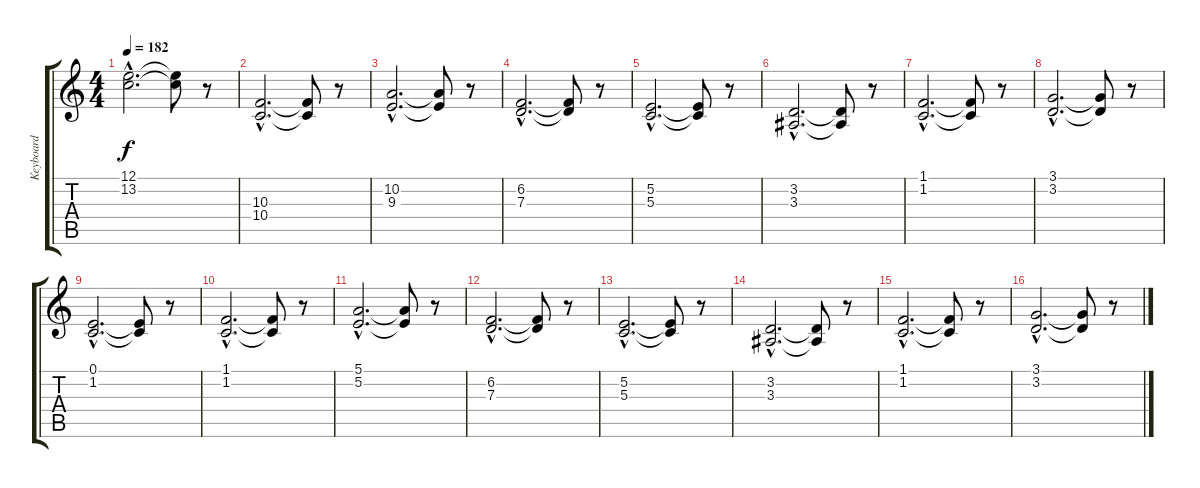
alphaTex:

\track ("Keyboard" "Keyboard") {instrument lead2sawtooth}
\staff {score tabs}
\tuning (E4 B3 G3 D3 A2 E2) {hide}
\ts (4 4)
\tempo 182
\clef g2
\ks c
(12.1{hac} 13.2{hac}).2{d dy f} (12.1{t} 13.2{t}).8 r.8 |
(10.3{hac} 10.4{hac}).2{d} (10.3{t} 10.4{t}).8 r.8 |
(10.2{hac} 9.3{hac}).2{d} (10.2{t} 9.3{t}).8 r.8 |
(6.2{hac} 7.3{hac}).2{d} (6.2{t} 7.3{t}).8 r.8 |
(5.2{hac} 5.3{hac}).2{d} (5.2{t} 5.3{t}).8 r.8 |
(3.2{hac} 3.3{hac}).2{d} (3.2{t} 3.3{t}).8 r.8 |
(1.1{hac} 1.2{hac}).2{d} (1.1{t} 1.2{t}).8 r.8 |
(3.1{hac} 3.2{hac}).2{d} (3.1{t} 3.2{t}).8 r.8 |
(0.1{hac} 1.2{hac}).2{d} (0.1{t} 1.2{t}).8 r.8 |
(1.1{hac} 1.2{hac}).2{d} (1.1{t} 1.2{t}).8 r.8 |
(5.1{hac} 5.2{hac}).2{d} (5.1{t} 5.2{t}).8 r.8 |
(6.2{hac} 7.3{hac}).2{d} (6.2{t} 7.3{t}).8 r.8 |
(5.2{hac} 5.3{hac}).2{d} (5.2{t} 5.3{t}).8 r.8 |
(3.2{hac} 3.3{hac}).2{d} (3.2{t} 3.3{t}).8 r.8 |
(1.1{hac} 1.2{hac}).2{d} (1.1{t} 1.2{t}).8 r.8 |
(3.1{hac} 3.2{hac}).2{d} (3.1{t} 3.2{t}).8 r.8
